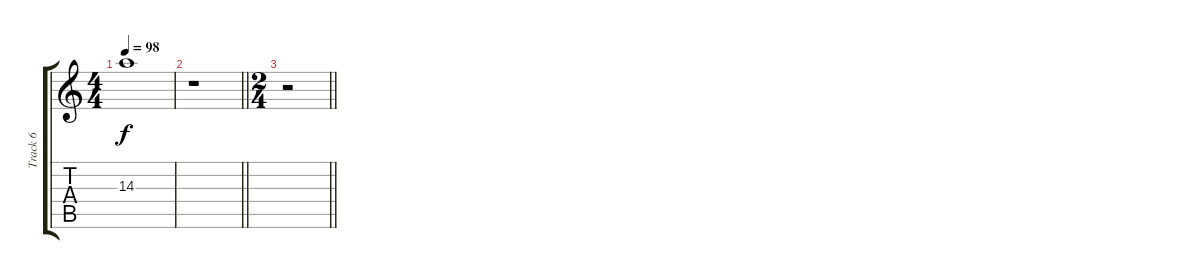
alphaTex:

\track ("Track 6" "Track 6") {instrument overdrivenguitar}
\staff {score tabs}
\tuning (E4 B3 G3 D3 A2 E2) {hide}
\ts (4 4)
\tempo 98
\clef g2
\ks c
14.3{t}.1{dy f} |
\barLineRight lightlight
r.1 |
\ts (2 4)
\barLineRight lightlight
r.2
